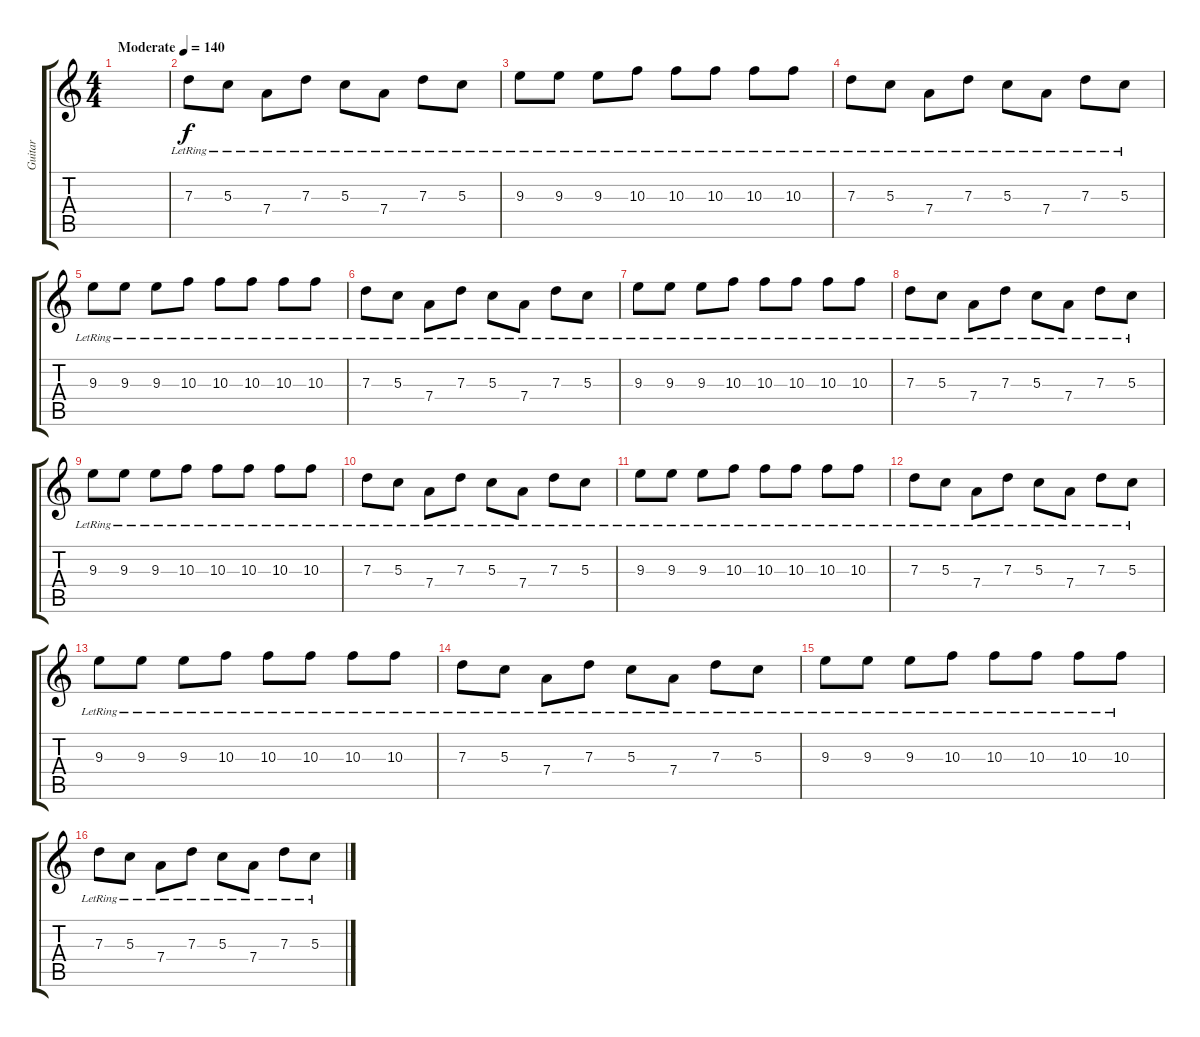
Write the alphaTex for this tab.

\track ("Guitar" "Guitar") {instrument acousticguitarsteel}
\staff {score tabs}
\tuning (E4 B3 G3 D3 A2 D2) {hide}
\ts (4 4)
\tempo (140 "Moderate")
\clef g2
\ks c
|
7.3{lr}.8 5.3{lr}.8 7.4{lr}.8 7.3{lr}.8 5.3{lr}.8 7.4{lr}.8 7.3{lr}.8 5.3{lr}.8 |
9.3{lr}.8 9.3{lr}.8 9.3{lr}.8 10.3{lr}.8 10.3{lr}.8 10.3{lr}.8 10.3{lr}.8 10.3{lr}.8 |
7.3{lr}.8 5.3{lr}.8 7.4{lr}.8 7.3{lr}.8 5.3{lr}.8 7.4{lr}.8 7.3{lr}.8 5.3{lr}.8 |
9.3{lr}.8 9.3{lr}.8 9.3{lr}.8 10.3{lr}.8 10.3{lr}.8 10.3{lr}.8 10.3{lr}.8 10.3{lr}.8 |
7.3{lr}.8 5.3{lr}.8 7.4{lr}.8 7.3{lr}.8 5.3{lr}.8 7.4{lr}.8 7.3{lr}.8 5.3{lr}.8 |
9.3{lr}.8 9.3{lr}.8 9.3{lr}.8 10.3{lr}.8 10.3{lr}.8 10.3{lr}.8 10.3{lr}.8 10.3{lr}.8 |
7.3{lr}.8 5.3{lr}.8 7.4{lr}.8 7.3{lr}.8 5.3{lr}.8 7.4{lr}.8 7.3{lr}.8 5.3{lr}.8 |
9.3{lr}.8 9.3{lr}.8 9.3{lr}.8 10.3{lr}.8 10.3{lr}.8 10.3{lr}.8 10.3{lr}.8 10.3{lr}.8 |
7.3{lr}.8 5.3{lr}.8 7.4{lr}.8 7.3{lr}.8 5.3{lr}.8 7.4{lr}.8 7.3{lr}.8 5.3{lr}.8 |
9.3{lr}.8 9.3{lr}.8 9.3{lr}.8 10.3{lr}.8 10.3{lr}.8 10.3{lr}.8 10.3{lr}.8 10.3{lr}.8 |
7.3{lr}.8 5.3{lr}.8 7.4{lr}.8 7.3{lr}.8 5.3{lr}.8 7.4{lr}.8 7.3{lr}.8 5.3{lr}.8 |
9.3{lr}.8 9.3{lr}.8 9.3{lr}.8 10.3{lr}.8 10.3{lr}.8 10.3{lr}.8 10.3{lr}.8 10.3{lr}.8 |
7.3{lr}.8 5.3{lr}.8 7.4{lr}.8 7.3{lr}.8 5.3{lr}.8 7.4{lr}.8 7.3{lr}.8 5.3{lr}.8 |
9.3{lr}.8 9.3{lr}.8 9.3{lr}.8 10.3{lr}.8 10.3{lr}.8 10.3{lr}.8 10.3{lr}.8 10.3{lr}.8 |
7.3{lr}.8 5.3{lr}.8 7.4{lr}.8 7.3{lr}.8 5.3{lr}.8 7.4{lr}.8 7.3{lr}.8 5.3{lr}.8
